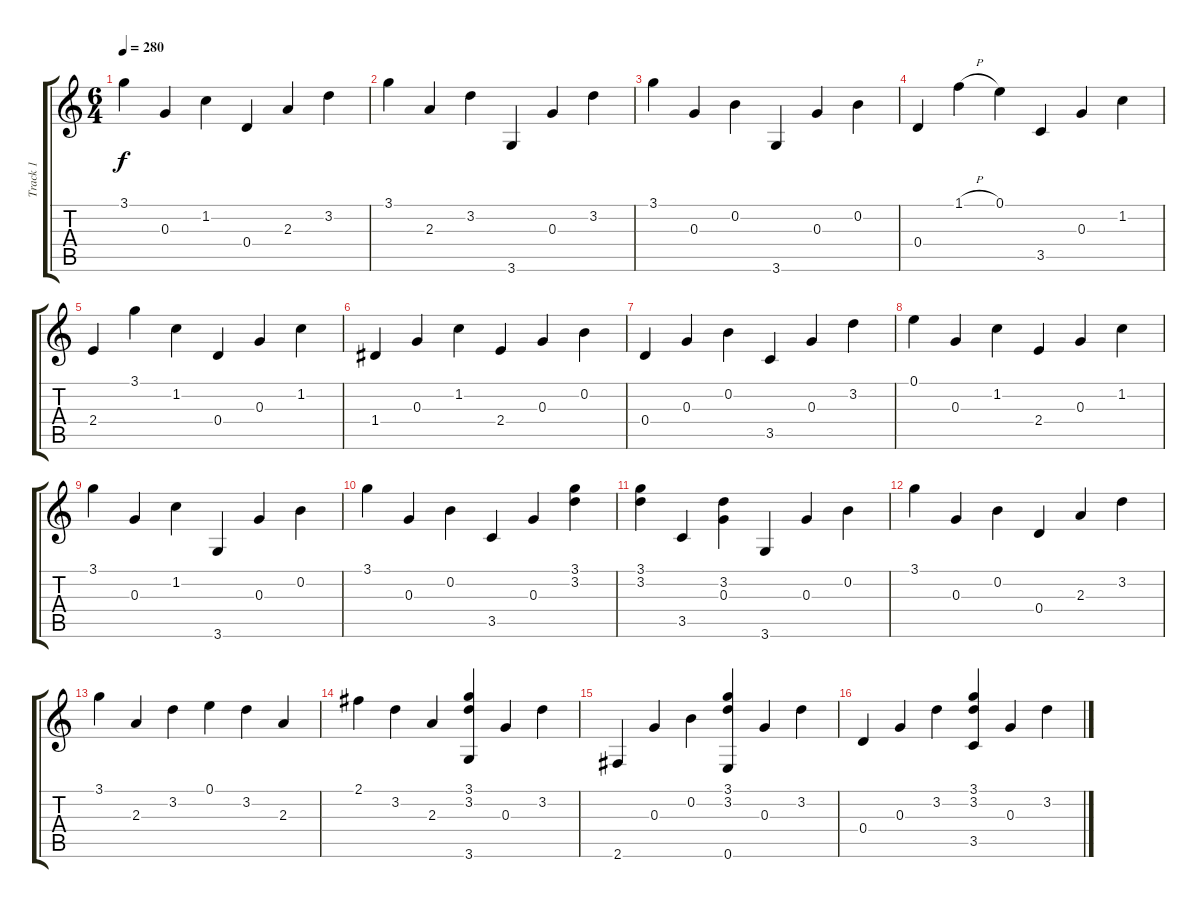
\track ("Track 1" "Track 1") {instrument acousticguitarnylon}
\staff {score tabs}
\tuning (E4 B3 G3 D3 A2 E2) {hide}
\ts (6 4)
\tempo 280
\clef g2
\ks c
3.1.4{dy f} 0.3.4 1.2.4 0.4.4 2.3.4 3.2.4 |
3.1.4 2.3.4 3.2.4 3.6.4 0.3.4 3.2.4 |
3.1.4 0.3.4 0.2.4 3.6.4 0.3.4 0.2.4 |
0.4.4 1.1{h}.4 0.1.4 3.5.4 0.3.4 1.2.4 |
2.4.4 3.1.4 1.2.4 0.4.4 0.3.4 1.2.4 |
1.4.4 0.3.4 1.2.4 2.4.4 0.3.4 0.2.4 |
0.4.4 0.3.4 0.2.4 3.5.4 0.3.4 3.2.4 |
0.1.4 0.3.4 1.2.4 2.4.4 0.3.4 1.2.4 |
3.1.4 0.3.4 1.2.4 3.6.4 0.3.4 0.2.4 |
3.1.4 0.3.4 0.2.4 3.5.4 0.3.4 (3.1 3.2).4 |
(3.1 3.2).4 3.5.4 (3.2 0.3).4 3.6.4 0.3.4 0.2.4 |
3.1.4 0.3.4 0.2.4 0.4.4 2.3.4 3.2.4 |
3.1.4 2.3.4 3.2.4 0.1.4 3.2.4 2.3.4 |
2.1.4 3.2.4 2.3.4 (3.1 3.2 3.6).4 0.3.4 3.2.4 |
2.6.4 0.3.4 0.2.4 (3.1 3.2 0.6).4 0.3.4 3.2.4 |
0.4.4 0.3.4 3.2.4 (3.1 3.2 3.5).4 0.3.4 3.2.4
